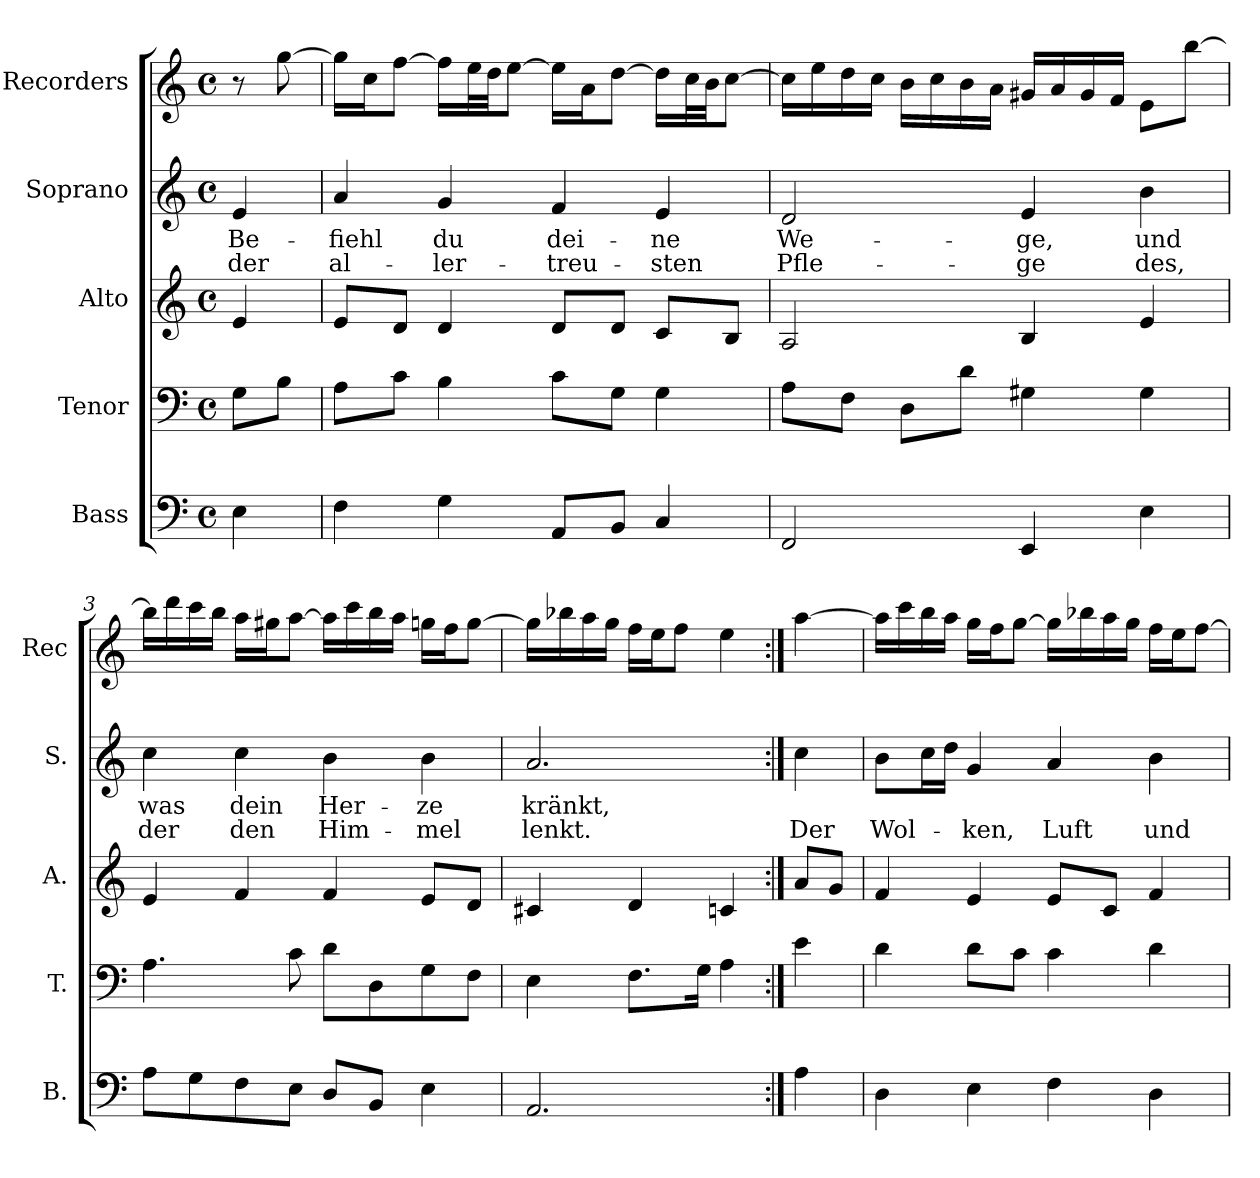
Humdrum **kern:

**kern	**kern	**kern	**kern	**text	**text	**kern
*part5	*part4	*part3	*part2	*part2	*part2	*part1
*staff5	*staff4	*staff3	*staff2	*staff2	*staff2	*staff1
*I"Bass	*I"Tenor	*I"Alto	*I"Soprano	*	*	*I"Recorders
*I'B.	*I'T.	*I'A.	*I'S.	*	*	*I'Rec
*clefF4	*clefF4	*clefG2	*clefG2	*	*	*clefG2
*k[]	*k[]	*k[]	*k[]	*	*	*k[]
*	*	*	*	*	*	*a:
*M4/4	*M4/4	*M4/4	*M4/4	*	*	*M4/4
*met(c)	*met(c)	*met(c)	*met(c)	*	*	*met(c)
=	=	=	=	=	=	=
4E\	8G\L	4e/	4e/	Be-	der	8r
.	8B\J	.	.	.	.	[8gg\
=1	=1	=1	=1	=1	=1	=1
4F\	8A\L	8e/L	4a/	-fiehl	al-	16gg\LL]
.	.	.	.	.	.	16cc\J
.	8c\J	8d/J	.	.	.	[8ff\J
4G\	4B\	4d/	4g/	du	-ler-	16ff\LL]
.	.	.	.	.	.	32ee\L
.	.	.	.	.	.	32dd\JJ
.	.	.	.	.	.	[8ee\J
8AA/L	8c\L	8d/L	4f/	dei-	-treu-	16ee\LL]
.	.	.	.	.	.	16a\J
8BB/J	8G\J	8d/J	.	.	.	[8dd\J
4C/	4G\	8c/L	4e/	-ne	-sten	16dd\LL]
.	.	.	.	.	.	32cc\L
.	.	.	.	.	.	32b\JJ
.	.	8B/J	.	.	.	[8cc\J
=2	=2	=2	=2	=2	=2	=2
2FF/	8A\L	2A/	2d/	We-	Pfle-	16cc\LL]
.	.	.	.	.	.	16ee\
.	8F\J	.	.	.	.	16dd\
.	.	.	.	.	.	16cc\JJ
.	8D\L	.	.	.	.	16b\LL
.	.	.	.	.	.	16cc\
.	8d\J	.	.	.	.	16b\
.	.	.	.	.	.	16a\JJ
4EE/	4G#X\	4B/	4e/	-ge,	-ge	16g#X/LL
.	.	.	.	.	.	16a/
.	.	.	.	.	.	16g#/
.	.	.	.	.	.	16f/JJ
4E\	4G#\	4e/	4b\	und	des,	8e\L
.	.	.	.	.	.	[8bb\J
!!LO:PB:g=z
=3	=3	=3	=3	=3	=3	=3
8A\L	4.A\	4e/	4cc\	was	der	16bb\LL]
.	.	.	.	.	.	16ddd\
8G\	.	.	.	.	.	16ccc\
.	.	.	.	.	.	16bb\JJ
8F\	.	4f/	4cc\	dein	den	16aa\LL
.	.	.	.	.	.	16gg#X\J
8E\J	8c\	.	.	.	.	[8aa\J
8D/L	8d\L	4f/	4b\	Her-	Him-	16aa\LL]
.	.	.	.	.	.	16ccc\
8BB/J	8D\	.	.	.	.	16bb\
.	.	.	.	.	.	16aa\JJ
4E\	8G\	8e/L	4b\	-ze	-mel	16ggn\LL
.	.	.	.	.	.	16ff\J
.	8F\J	8d/J	.	.	.	[8gg\J
=4	=4	=4	=4	=4	=4	=4
2.AA/	4E\	4c#X/	2.a/	kränkt,	lenkt.	16gg\LL]
.	.	.	.	.	.	16bb-X\
.	.	.	.	.	.	16aa\
.	.	.	.	.	.	16gg\JJ
.	8.F\L	4d/	.	.	.	16ff\LL
.	.	.	.	.	.	16ee\J
.	.	.	.	.	.	8ff\J
.	16G\Jk	.	.	.	.	.
.	4A\	4cn/	.	.	.	4ee\
=4a:|!	=4a:|!	=4a:|!	=4a:|!	=4a:|!	=4a:|!	=4a:|!
4A\	4e\	8a/L	4cc\	.	Der	[4aa\
.	.	8g/J	.	.	.	.
=5	=5	=5	=5	=5	=5	=5
4D\	4d\	4f/	8b\L	.	Wol-	16aa\LL]
.	.	.	.	.	.	16ccc\
.	.	.	16cc\L	.	.	16bb\
.	.	.	16dd\JJ	.	.	16aa\JJ
4E\	8d\L	4e/	4g/	.	-ken,	16gg\LL
.	.	.	.	.	.	16ff\J
.	8c\J	.	.	.	.	[8gg\J
4F\	4c\	8e/L	4a/	.	Luft	16gg\LL]
.	.	.	.	.	.	16bb-X\
.	.	8c/J	.	.	.	16aa\
.	.	.	.	.	.	16gg\JJ
4D\	4d\	4f/	4b\	.	und	16ff\LL
.	.	.	.	.	.	16ee\J
.	.	.	.	.	.	[8ff\J
=	=	=	=	=	=	=
*-	*-	*-	*-	*-	*-	*-
